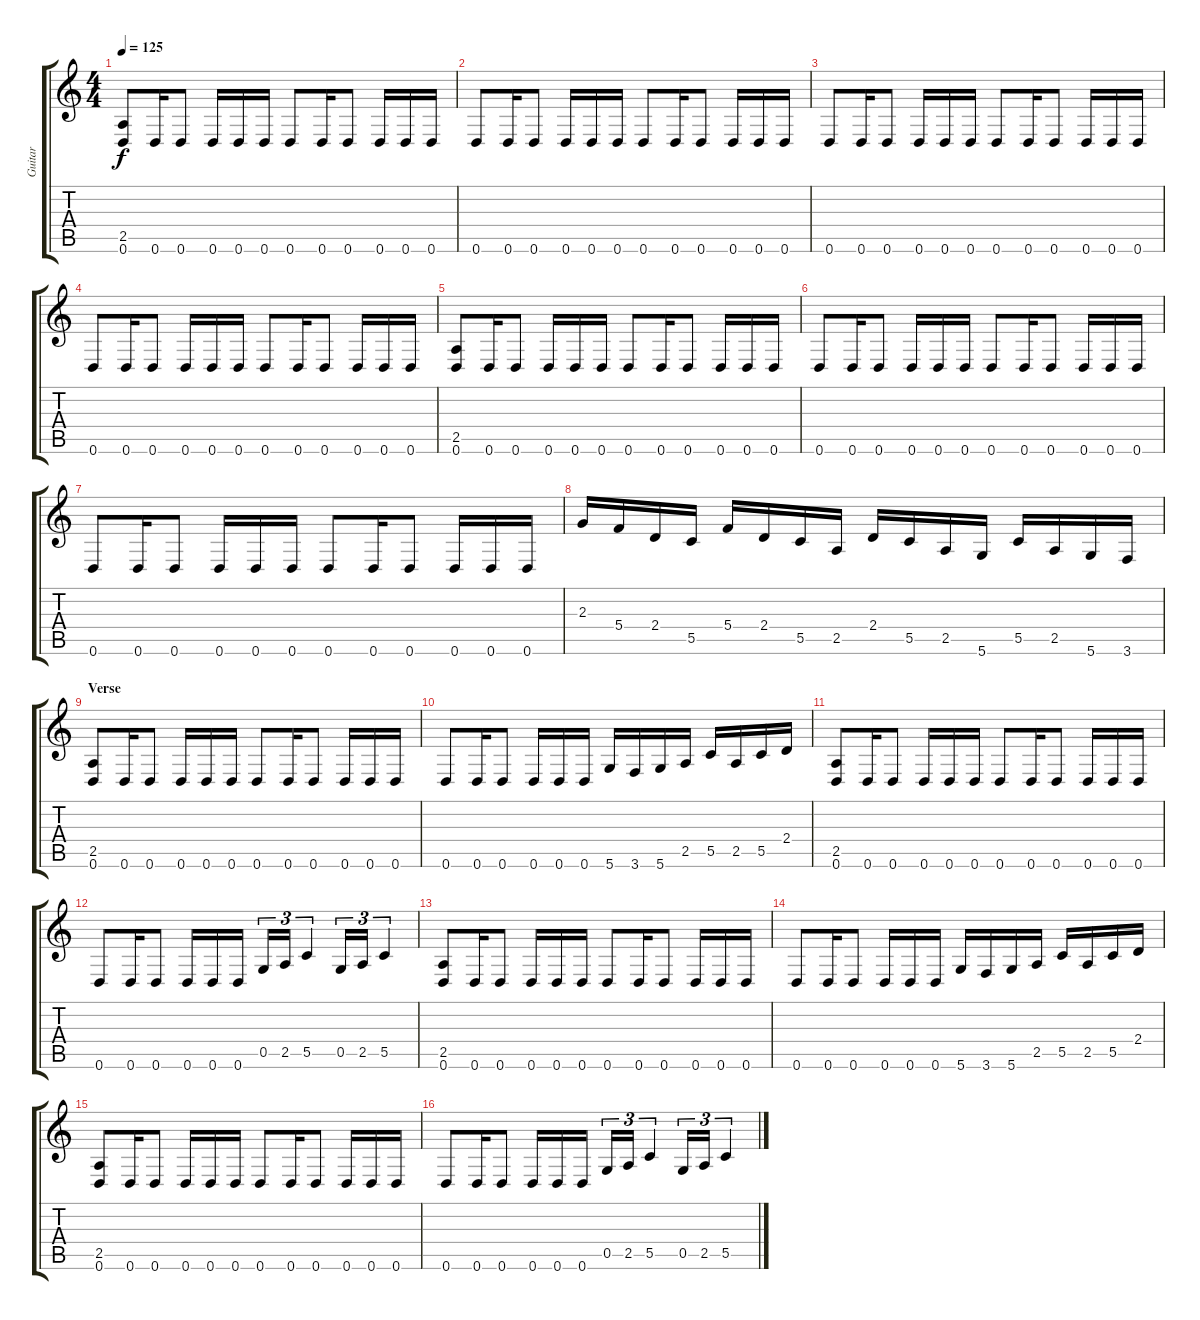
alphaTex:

\track ("Guitar" "Guitar") {instrument distortionguitar}
\staff {score tabs}
\tuning (D4 A3 F3 C3 G2 D2) {hide}
\ts (4 4)
\tempo 125
\clef g2
\ks c
(2.5 0.6).8{dy f} 0.6.16 0.6.8 0.6.16 0.6.16 0.6.16 0.6.8 0.6.16 0.6.8 0.6.16 0.6.16 0.6.16 |
0.6.8 0.6.16 0.6.8 0.6.16 0.6.16 0.6.16 0.6.8 0.6.16 0.6.8 0.6.16 0.6.16 0.6.16 |
0.6.8 0.6.16 0.6.8 0.6.16 0.6.16 0.6.16 0.6.8 0.6.16 0.6.8 0.6.16 0.6.16 0.6.16 |
0.6.8 0.6.16 0.6.8 0.6.16 0.6.16 0.6.16 0.6.8 0.6.16 0.6.8 0.6.16 0.6.16 0.6.16 |
(2.5 0.6).8 0.6.16 0.6.8 0.6.16 0.6.16 0.6.16 0.6.8 0.6.16 0.6.8 0.6.16 0.6.16 0.6.16 |
0.6.8 0.6.16 0.6.8 0.6.16 0.6.16 0.6.16 0.6.8 0.6.16 0.6.8 0.6.16 0.6.16 0.6.16 |
0.6.8 0.6.16 0.6.8 0.6.16 0.6.16 0.6.16 0.6.8 0.6.16 0.6.8 0.6.16 0.6.16 0.6.16 |
2.3.16 5.4.16 2.4.16 5.5.16 5.4.16 2.4.16 5.5.16 2.5.16 2.4.16 5.5.16 2.5.16 5.6.16 5.5.16 2.5.16 5.6.16 3.6.16 |
\section ("" "Verse")
(2.5 0.6).8 0.6.16 0.6.8 0.6.16 0.6.16 0.6.16 0.6.8 0.6.16 0.6.8 0.6.16 0.6.16 0.6.16 |
0.6.8 0.6.16 0.6.8 0.6.16 0.6.16 0.6.16 5.6.16 3.6.16 5.6.16 2.5.16 5.5.16 2.5.16 5.5.16 2.4.16 |
(2.5 0.6).8 0.6.16 0.6.8 0.6.16 0.6.16 0.6.16 0.6.8 0.6.16 0.6.8 0.6.16 0.6.16 0.6.16 |
0.6.8 0.6.16 0.6.8 0.6.16 0.6.16 0.6.16 0.5.16{tu (3 2)} 2.5.16{tu (3 2)} 5.5.4{tu (3 2)} 0.5.16{tu (3 2)} 2.5.16{tu (3 2)} 5.5.4{tu (3 2)} |
(2.5 0.6).8 0.6.16 0.6.8 0.6.16 0.6.16 0.6.16 0.6.8 0.6.16 0.6.8 0.6.16 0.6.16 0.6.16 |
0.6.8 0.6.16 0.6.8 0.6.16 0.6.16 0.6.16 5.6.16 3.6.16 5.6.16 2.5.16 5.5.16 2.5.16 5.5.16 2.4.16 |
(2.5 0.6).8 0.6.16 0.6.8 0.6.16 0.6.16 0.6.16 0.6.8 0.6.16 0.6.8 0.6.16 0.6.16 0.6.16 |
0.6.8 0.6.16 0.6.8 0.6.16 0.6.16 0.6.16 0.5.16{tu (3 2)} 2.5.16{tu (3 2)} 5.5.4{tu (3 2)} 0.5.16{tu (3 2)} 2.5.16{tu (3 2)} 5.5.4{tu (3 2)}
